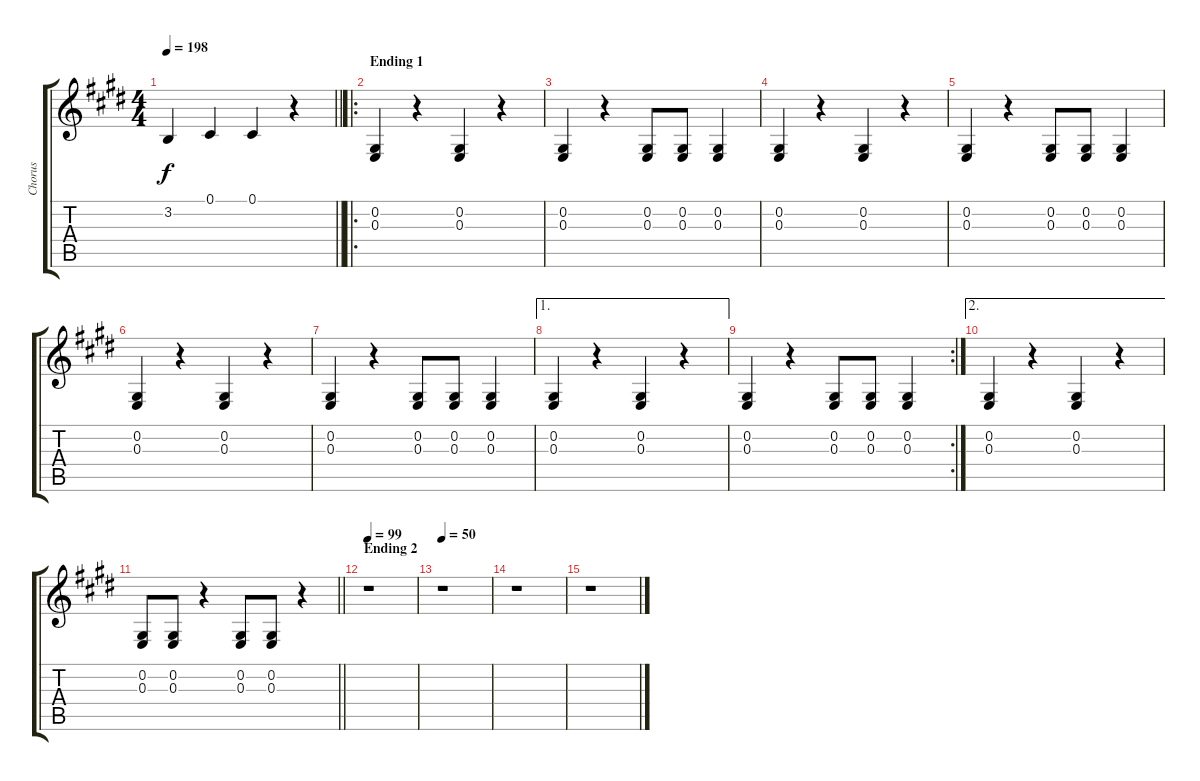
\track ("Chorus" "Chorus") {instrument sopranosax}
\staff {score tabs}
\tuning (Db4 Ab3 E3 B2 Gb2 Db2) {hide}
\ts (4 4)
\tempo 198
\clef g2
\barLineRight lightlight
\ks c#minor
3.2.4{dy f} 0.1.4 0.1.4 r.4 |
\ro
\section ("" "Ending 1")
(0.2 0.3).4 r.4 (0.2 0.3).4 r.4 |
(0.2 0.3).4 r.4 (0.2 0.3).8 (0.2 0.3).8 (0.2 0.3).4 |
(0.2 0.3).4 r.4 (0.2 0.3).4 r.4 |
(0.2 0.3).4 r.4 (0.2 0.3).8 (0.2 0.3).8 (0.2 0.3).4 |
(0.2 0.3).4 r.4 (0.2 0.3).4 r.4 |
(0.2 0.3).4 r.4 (0.2 0.3).8 (0.2 0.3).8 (0.2 0.3).4 |
\ae 1
(0.2 0.3).4 r.4 (0.2 0.3).4 r.4 |
\rc 2
(0.2 0.3).4 r.4 (0.2 0.3).8 (0.2 0.3).8 (0.2 0.3).4 |
\ae 2
(0.2 0.3).4 r.4 (0.2 0.3).4 r.4 |
\barLineRight lightlight
(0.2 0.3).8 (0.2 0.3).8 r.4 (0.2 0.3).8 (0.2 0.3).8 r.4 |
\section ("" "Ending 2")
\tempo 99
r.1 |
\tempo 50
r.1 |
r.1 |
r.1
